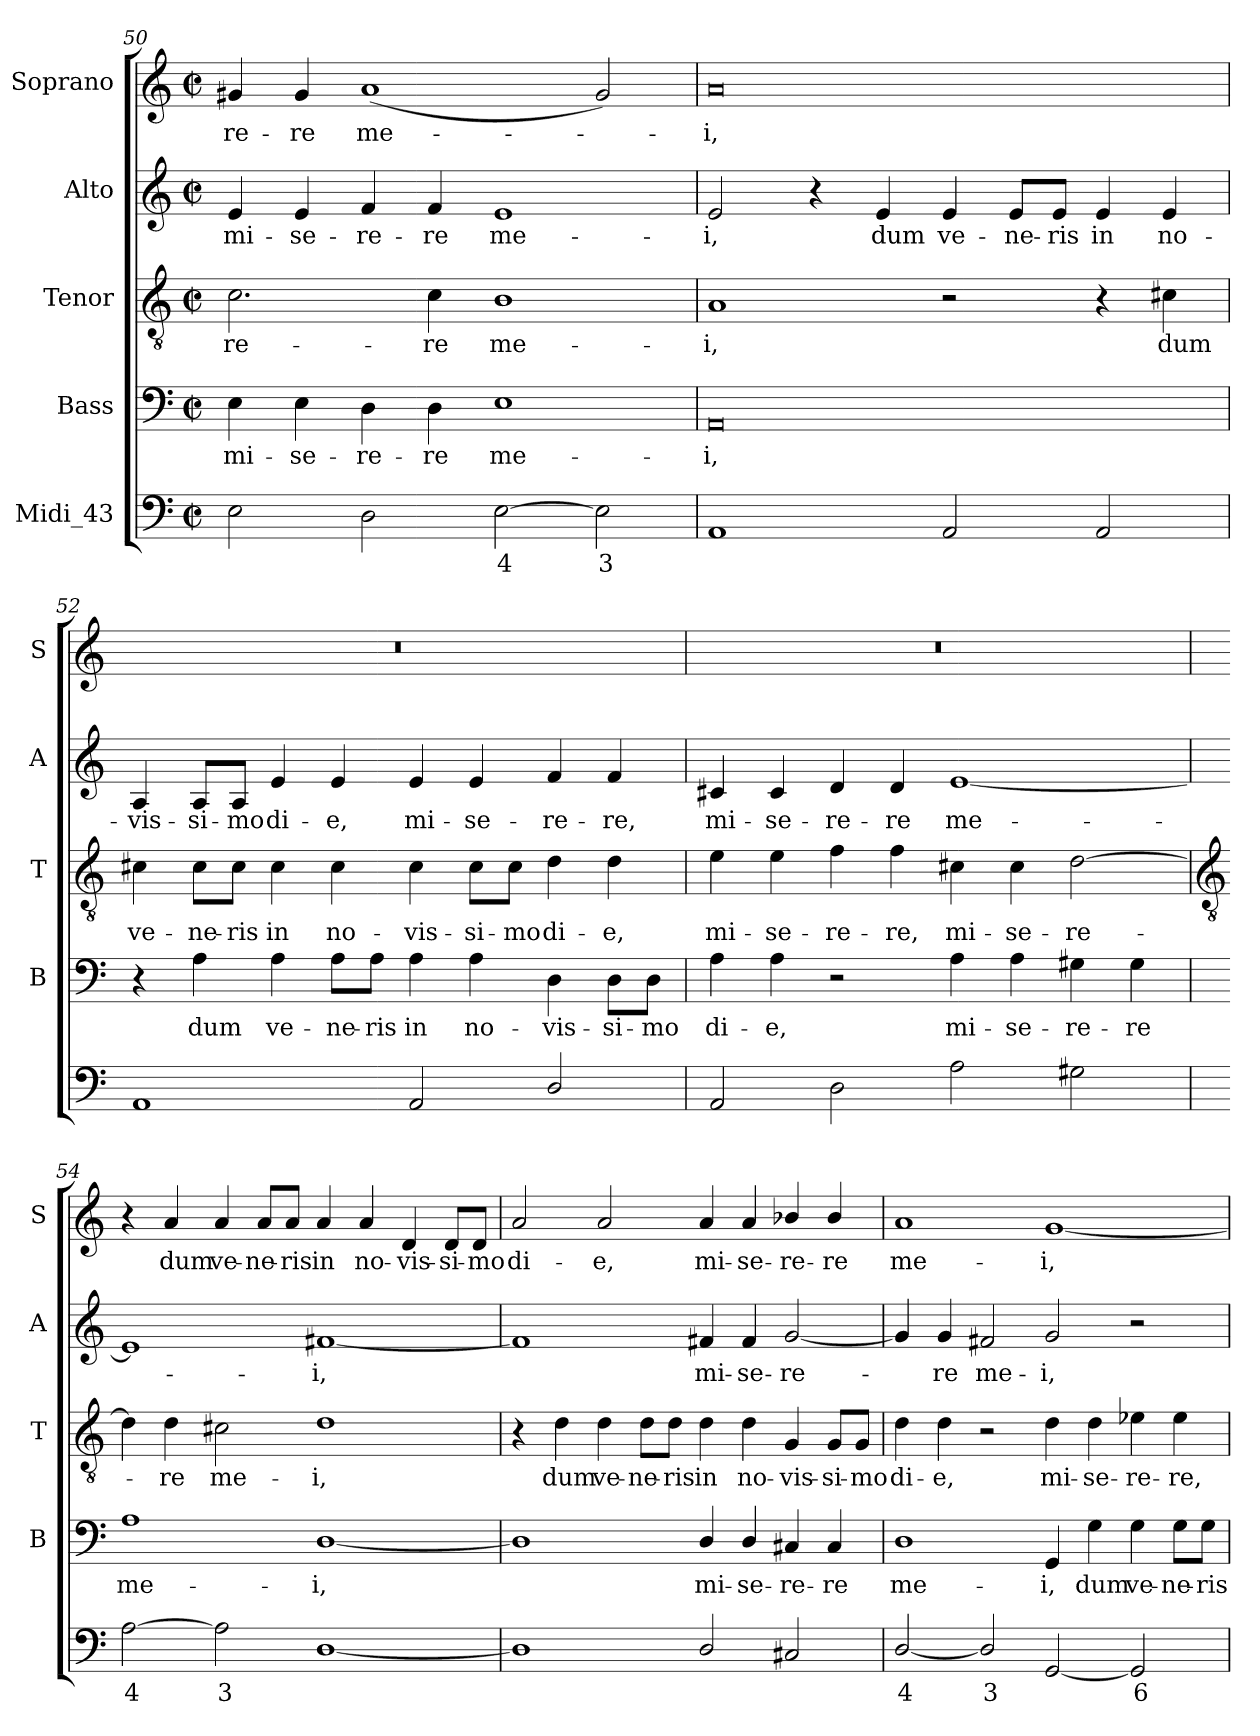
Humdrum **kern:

**kern	**text	**kern	**text	**kern	**text	**kern	**text	**kern	**text
*part5	*part5	*part4	*part4	*part3	*part3	*part2	*part2	*part1	*part1
*staff5	*staff5	*staff4	*staff4	*staff3	*staff3	*staff2	*staff2	*staff1	*staff1
*I"Midi_43	*	*I"Bass	*	*I"Tenor	*	*I"Alto	*	*I"Soprano	*
*	*	*I'B	*	*I'T	*	*I'A	*	*I'S	*
!!LO:LB:g=z
*clefF4	*	*clefF4	*	*clefGv2	*	*clefG2	*	*clefG2	*
*k[]	*	*k[]	*	*k[]	*	*k[]	*	*k[]	*
*C:	*	*C:	*	*C:	*	*C:	*	*C:	*
*M4/2	*	*M4/2	*	*M4/2	*	*M4/2	*	*M4/2	*
*met(c|)	*	*met(c|)	*	*met(c|)	*	*met(c|)	*	*met(c|)	*
=50	=50	=50	=50	=50	=50	=50	=50	=50	=50
!	!	!	!LO:LY:b	!	!LO:LY:b	!	!LO:LY:b	!	!LO:LY:b
2E	.	4E	mi-	2.c	-re-	4e	mi-	4g#X	-re-
!	!	!	!LO:LY:b	!	!	!	!LO:LY:b	!	!LO:LY:b
.	.	4E	-se-	.	.	4e	-se-	4g#	-re
!	!	!	!LO:LY:b	!	!	!	!LO:LY:b	!	!LO:LY:b
2D	.	4D	-re-	.	.	4f	-re-	(<1a	me-
!	!	!	!LO:LY:b	!	!LO:LY:b	!	!LO:LY:b	!	!
.	.	4D	-re	4c	-re	4f	-re	.	.
!	!LO:LY:b	!	!LO:LY:b	!	!LO:LY:b	!	!LO:LY:b	!	!
[2E	4	1E	me-	1B	me-	1e	me-	.	.
!	!LO:LY:b	!	!	!	!	!	!	!	!
2E]	3	.	.	.	.	.	.	2g#)	.
=51	=51	=51	=51	=51	=51	=51	=51	=51	=51
!	!	!	!LO:LY:b	!	!LO:LY:b	!	!LO:LY:b	!	!LO:LY:b
1AA	.	0AA	-i,	1A	-i,	2e	-i,	0a	i,
.	.	.	.	.	.	4r	.	.	.
!	!	!	!	!	!	!	!LO:LY:b	!	!
.	.	.	.	.	.	4e	dum	.	.
!	!	!	!	!	!	!	!LO:LY:b	!	!
2AA	.	.	.	2r	.	4e	ve-	.	.
!	!	!	!	!	!	!	!LO:LY:b	!	!
.	.	.	.	.	.	8e/L	-ne-	.	.
!	!	!	!	!	!	!	!LO:LY:b	!	!
.	.	.	.	.	.	8e/J	-ris	.	.
!	!	!	!	!	!	!	!LO:LY:b	!	!
2AA	.	.	.	4r	.	4e	in	.	.
!	!	!	!	!	!LO:LY:b	!	!LO:LY:b	!	!
.	.	.	.	4c#X	dum	4e	no-	.	.
=52	=52	=52	=52	=52	=52	=52	=52	=52	=52
!	!	!	!	!	!LO:LY:b	!	!LO:LY:b	!	!
1AA	.	4r	.	4c#X	ve-	4A	-vis-	0r	.
!	!	!	!LO:LY:b	!	!LO:LY:b	!	!LO:LY:b	!	!
.	.	4A	dum	8c#\L	-ne-	8A/L	-si-	.	.
!	!	!	!	!	!LO:LY:b	!	!LO:LY:b	!	!
.	.	.	.	8c#\J	-ris	8A/J	-mo	.	.
!	!	!	!LO:LY:b	!	!LO:LY:b	!	!LO:LY:b	!	!
.	.	4A	ve-	4c#	in	4e	di-	.	.
!	!	!	!LO:LY:b	!	!LO:LY:b	!	!LO:LY:b	!	!
.	.	8A\L	-ne-	4c#	no-	4e	-e,	.	.
!	!	!	!LO:LY:b	!	!	!	!	!	!
.	.	8A\J	-ris	.	.	.	.	.	.
!	!	!	!LO:LY:b	!	!LO:LY:b	!	!LO:LY:b	!	!
2AA	.	4A	in	4c#	-vis-	4e	mi-	.	.
!	!	!	!LO:LY:b	!	!LO:LY:b	!	!LO:LY:b	!	!
.	.	4A	no-	8c#\L	-si-	4e	-se-	.	.
!	!	!	!	!	!LO:LY:b	!	!	!	!
.	.	.	.	8c#\J	-mo	.	.	.	.
!	!	!	!LO:LY:b	!	!LO:LY:b	!	!LO:LY:b	!	!
2D/	.	4D	-vis-	4d	di-	4f	-re-	.	.
!	!	!	!LO:LY:b	!	!LO:LY:b	!	!LO:LY:b	!	!
.	.	8D\L	-si-	4d	-e,	4f	-re,	.	.
!	!	!	!LO:LY:b	!	!	!	!	!	!
.	.	8D\J	-mo	.	.	.	.	.	.
=53	=53	=53	=53	=53	=53	=53	=53	=53	=53
!	!	!	!LO:LY:b	!	!LO:LY:b	!	!LO:LY:b	!	!
2AA	.	4A	di-	4e	mi-	4c#X	mi-	0r	.
!	!	!	!LO:LY:b	!	!LO:LY:b	!	!LO:LY:b	!	!
.	.	4A	-e,	4e	-se-	4c#	-se-	.	.
!	!	!	!	!	!LO:LY:b	!	!LO:LY:b	!	!
2D	.	2r	.	4f	-re-	4d	-re-	.	.
!	!	!	!	!	!LO:LY:b	!	!LO:LY:b	!	!
.	.	.	.	4f	-re,	4d	-re	.	.
!	!	!	!LO:LY:b	!	!LO:LY:b	!	!LO:LY:b	!	!
2A	.	4A	mi-	4c#X	mi-	[1e	me-	.	.
!	!	!	!LO:LY:b	!	!LO:LY:b	!	!	!	!
.	.	4A	-se-	4c#	-se-	.	.	.	.
!	!	!	!LO:LY:b	!	!LO:LY:b	!	!	!	!
2G#X	.	4G#X	-re-	[2d	-re-	.	.	.	.
!	!	!	!LO:LY:b	!	!	!	!	!	!
.	.	4G#	-re	.	.	.	.	.	.
!!LO:LB:g=z
=54	=54	=54	=54	=54	=54	=54	=54	=54	=54
*	*	*	*	*clefGv2	*	*	*	*	*
!	!LO:LY:b	!	!LO:LY:b	!	!	!	!	!	!
[2A	4	1A	me-	4d]	.	1e]	.	4r	.
!	!	!	!	!	!LO:LY:b	!	!	!	!LO:LY:b
.	.	.	.	4d	re	.	.	4a	dum
!	!LO:LY:b	!	!	!	!LO:LY:b	!	!	!	!LO:LY:b
2A]	3	.	.	2c#X	me-	.	.	4a	ve-
!	!	!	!	!	!	!	!	!	!LO:LY:b
.	.	.	.	.	.	.	.	8a/L	-ne-
!	!	!	!	!	!	!	!	!	!LO:LY:b
.	.	.	.	.	.	.	.	8a/J	-ris
!	!	!	!LO:LY:b	!	!LO:LY:b	!	!LO:LY:b	!	!LO:LY:b
[1D/	.	[1D/	-i,	1d	-i,	[1f#X	i,	4a	in
!	!	!	!	!	!	!	!	!	!LO:LY:b
.	.	.	.	.	.	.	.	4a	no-
!	!	!	!	!	!	!	!	!	!LO:LY:b
.	.	.	.	.	.	.	.	4d	-vis-
!	!	!	!	!	!	!	!	!	!LO:LY:b
.	.	.	.	.	.	.	.	8d/L	-si-
!	!	!	!	!	!	!	!	!	!LO:LY:b
.	.	.	.	.	.	.	.	8d/J	-mo
=55	=55	=55	=55	=55	=55	=55	=55	=55	=55
!	!	!	!	!	!	!	!	!	!LO:LY:b
1D/]	.	1D/]	.	4r	.	1f#]	.	2a	di-
!	!	!	!	!	!LO:LY:b	!	!	!	!
.	.	.	.	4d	dum	.	.	.	.
!	!	!	!	!	!LO:LY:b	!	!	!	!LO:LY:b
.	.	.	.	4d	ve-	.	.	2a	-e,
!	!	!	!	!	!LO:LY:b	!	!	!	!
.	.	.	.	8d\L	-ne-	.	.	.	.
!	!	!	!	!	!LO:LY:b	!	!	!	!
.	.	.	.	8d\J	-ris	.	.	.	.
!	!	!	!LO:LY:b	!	!LO:LY:b	!	!LO:LY:b	!	!LO:LY:b
2D/	.	4D/	mi-	4d	in	4f#	mi-	4a	mi-
!	!	!	!LO:LY:b	!	!LO:LY:b	!	!LO:LY:b	!	!LO:LY:b
.	.	4D/	-se-	4d	no-	4f#	-se-	4a	-se-
!	!	!	!LO:LY:b	!	!LO:LY:b	!	!LO:LY:b	!	!LO:LY:b
2C#X	.	4C#X	-re-	4G	-vis-	[2g	-re-	4b-X/	-re-
!	!	!	!LO:LY:b	!	!LO:LY:b	!	!	!	!LO:LY:b
.	.	4C#	-re	8G/L	-si-	.	.	4b-/	-re
!	!	!	!	!	!LO:LY:b	!	!	!	!
.	.	.	.	8G/J	-mo	.	.	.	.
=56	=56	=56	=56	=56	=56	=56	=56	=56	=56
!	!LO:LY:b	!	!LO:LY:b	!	!LO:LY:b	!	!	!	!LO:LY:b
[2D/	4	1D	me-	4d	di-	4g]	.	1a	me-
!	!	!	!	!	!LO:LY:b	!	!LO:LY:b	!	!
.	.	.	.	4d	-e,	4g	re	.	.
!	!LO:LY:b	!	!	!	!	!	!LO:LY:b	!	!
2D/]	3	.	.	2r	.	2f#X	me-	.	.
!	!	!	!LO:LY:b	!	!LO:LY:b	!	!LO:LY:b	!	!LO:LY:b
[2GG	.	4GG	-i,	4d	mi-	2g	-i,	[1g	-i,
!	!	!	!LO:LY:b	!	!LO:LY:b	!	!	!	!
.	.	4G	dum	4d	-se-	.	.	.	.
!	!LO:LY:b	!	!LO:LY:b	!	!LO:LY:b	!	!	!	!
2GG]	6	4G	ve-	4e-X	-re-	2r	.	.	.
!	!	!	!LO:LY:b	!	!LO:LY:b	!	!	!	!
.	.	8G\L	-ne-	4e-	-re,	.	.	.	.
!	!	!	!LO:LY:b	!	!	!	!	!	!
.	.	8G\J	-ris	.	.	.	.	.	.
=	=	=	=	=	=	=	=	=	=
*-	*-	*-	*-	*-	*-	*-	*-	*-	*-
